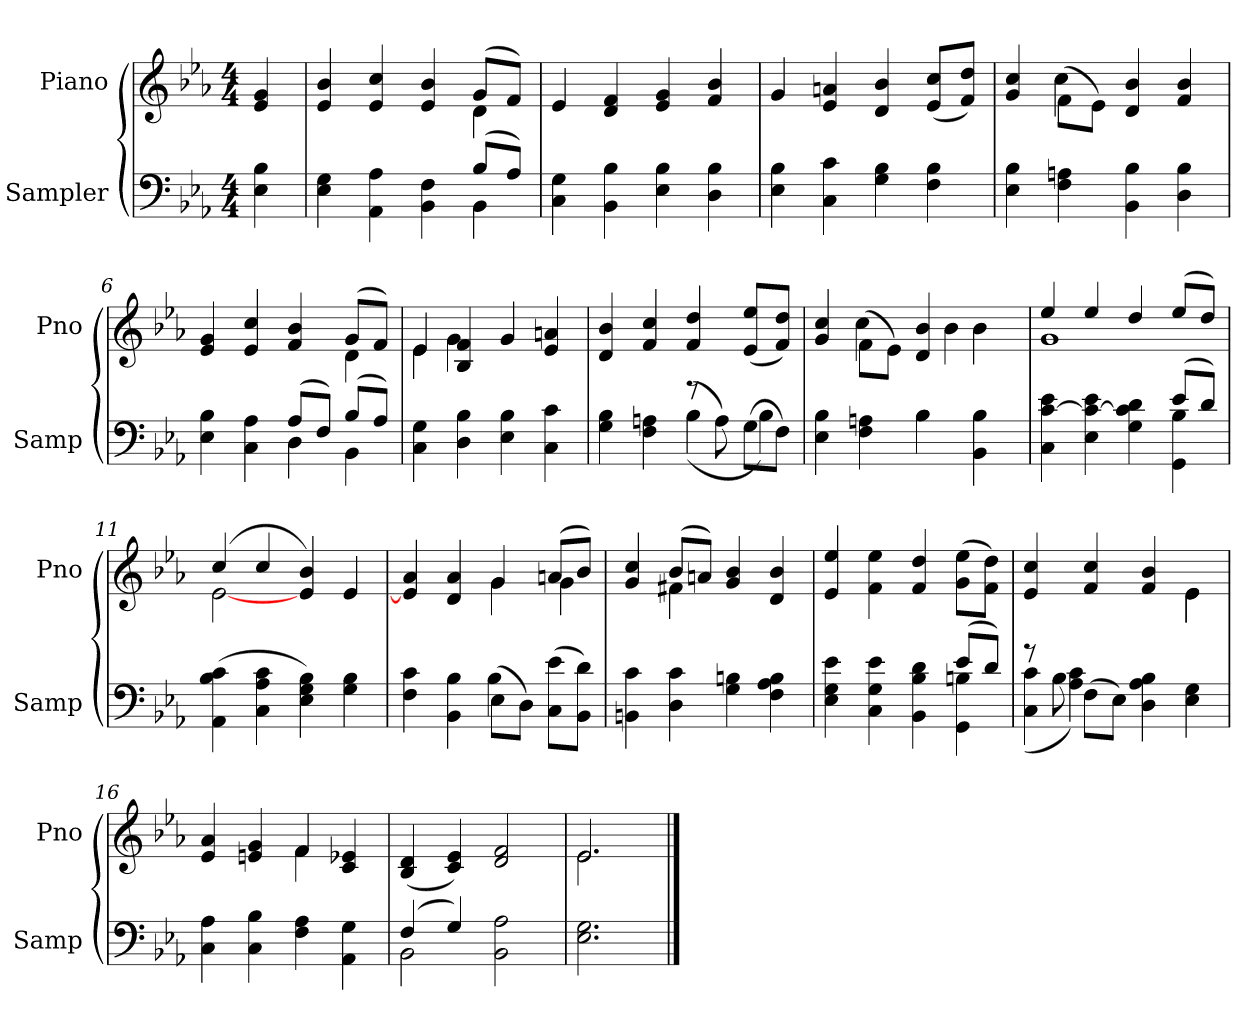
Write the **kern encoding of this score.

**kern	**kern
*part2	*part1
*staff2	*staff1
*I"Sampler	*I"Piano
*I'Samp	*I'Pno
*clefF4	*clefG2
*k[b-e-a-]	*k[b-e-a-]
*E-:	*E-:
*M4/4	*M4/4
=1	=1
4E- 4B-	4e- 4g
=2	=2
*^	*^
4E- 4G	2.ryy	4e- 4b-	2.ryy
4AA- 4A-	.	4e- 4cc	.
4BB- 4F	.	4e- 4b-	.
(8B-/L	4BB-	(8g/L	4d
8A-/J)	.	8f/J)	.
*v	*v	*	*
*	*v	*v
=3	=3
4C 4G	4e-
4BB- 4B-	4d 4f
4E- 4B-	4e- 4g
4D 4B-	4f 4b-
=4	=4
4E- 4B-	4g
4C 4c	4e- 4an
4G 4B-	4d 4b-
4F 4B-	(8e-/ 8cc/L
.	8f/ 8dd/J)
=5	=5
*	*^
4E- 4B-	4g 4cc	4ryy
4F 4An	(8f\L	4cc
.	8e-\J)	.
4BB- 4B-	4d 4b-	2ryy
4D 4B-	4f 4b-	.
=6	=6	=6
*^	*	*
4E- 4B-	2ryy	4e- 4g	2.ryy
4C 4A-	.	4e- 4cc	.
(8A-/L	4D	4f 4b-	.
8F/J)	.	.	.
(8B-/L	4BB-	(8g/L	4d
8A-/J)	.	8f/J)	.
*v	*v	*	*
=7	=7	=7
4C 4G	4e-/	4e-
4D 4B-	4B- 4f	4g
4E- 4B-	4g/	2ryy
4C 4c	4e- 4an	.
*	*v	*v
=8	=8
*^	*
4G 4B-	2ryy	4d 4b-
4F 4An	.	4f 4cc
(8r	(4B-	4f 4dd
8A\)	.	.
(8G\L	4B-)	(8e-/ 8ee-/L
8F\J)	.	8f/ 8dd/J)
=9	=9	=9
*	*	*^
4E- 4B-	2ryy	4g 4cc	4ryy
4F 4An	.	(8f\L	4cc
.	.	8e-\J)	.
4B-\	4B-	4d 4b-	8ryy
.	.	.	4b-
4BB- 4B-	4ryy	4b-\	.
.	.	.	8ryy
=10	=10	=10	=10
4C [4c 4e-	2.ryy	4ee-/	1g
4E- 4c_ 4e-	.	4ee-/	.
4G 4c] 4d	.	4dd/	.
(8e-/L	4GG 4B-	(8ee-/L	.
8d/J)	.	8dd/J)	.
*v	*v	*	*
=11	=11	=11
(4AA- 4B- 4c	(4cc/	[2e-
4C 4A- 4c	4cc/	.
4E- 4G 4B-)	4e- 4b-)	2ryy
4G 4B-	4e-	.
=12	=12	=12
*^	*	*
4F 4c	2ryy	4e-] 4a-	2ryy
4BB- 4B-	.	4d 4a-	.
(8E-\L	4B-	4g/	4g
8D\J)	.	.	.
(8C\ 8e-\L	4ryy	(8an/L	4g
8BB-\ 8d\J)	.	8b-/J)	.
*v	*v	*	*
=13	=13	=13
4BBn 4c	4g 4cc	4ryy
4D 4c	(8b-/L	4f#X
.	8an/J)	.
4G 4Bn	4g 4b-	2ryy
4F 4A- 4B	4d 4b-	.
*	*v	*v
=14	=14
*^	*
4E- 4G 4e-	2.ryy	4e- 4ee-
4C 4G 4e-	.	4f 4ee-
4BB- 4B- 4d	.	4f 4dd
(8e-/L	4GG 4Bn	(8g\ 8ee-\L
8d/J)	.	8f\ 8dd\J)
=15	=15	=15
*	*	*^
8r	(4C 4c	4e- 4cc	2.ryy
8B-\	.	.	.
(8F\L	4A- 4c)	4f 4cc	.
8E-\J)	.	.	.
4D 4A- 4B-	2ryy	4f 4b-	.
4E- 4G	.	4e-\	4e-
*v	*v	*	*
=16	=16	=16
4C 4A-	4e- 4a-	2ryy
4C 4B-	4en 4g	.
4F 4A-	4f/	4f
4AA- 4G	4c 4e-X	4ryy
*	*v	*v
=17	=17
*^	*
(4F/	2BB-	(4B- 4d
4G/)	.	4c/ 4e-/)
2BB- 2A-	2ryy	2d 2f
*v	*v	*
=18	=18
*	*^
2.E- 2.G	2.e-/	2.e-
*	*v	*v
==	==
*-	*-
